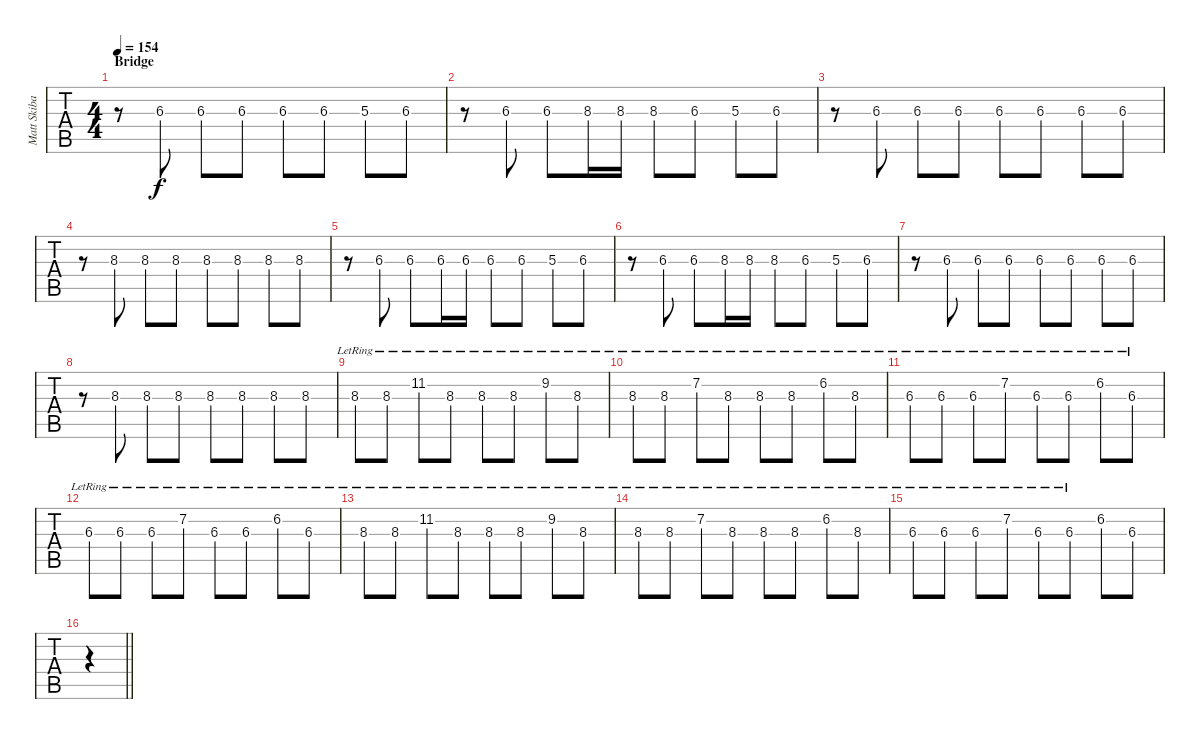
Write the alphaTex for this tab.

\track ("Matt Skiba - Guitar One" "Matt Skiba") {instrument distortionguitar}
\staff {tabs}
\tuning (E4 B3 G3 D3 A2 E2) {hide}
\ts (4 4)
\section ("" "Bridge")
\tempo 154
\clef g2
\ks db
r.8{dy f volume 8} 6.3.8 6.3.8 6.3.8 6.3.8 6.3.8 5.3.8 6.3.8 |
r.8 6.3.8 6.3.8 8.3.16 8.3.16 8.3.8 6.3.8 5.3.8 6.3.8 |
r.8 6.3.8 6.3.8 6.3.8 6.3.8 6.3.8 6.3.8 6.3.8 |
r.8 8.3.8 8.3.8 8.3.8 8.3.8 8.3.8 8.3.8 8.3.8 |
r.8{volume 8} 6.3.8 6.3.8 6.3.16 6.3.16 6.3.8 6.3.8 5.3.8 6.3.8 |
r.8 6.3.8 6.3.8 8.3.16 8.3.16 8.3.8 6.3.8 5.3.8 6.3.8 |
r.8 6.3.8 6.3.8 6.3.8 6.3.8 6.3.8 6.3.8 6.3.8 |
r.8 8.3.8 8.3.8 8.3.8 8.3.8 8.3.8 8.3.8 8.3.8 |
8.3{lr}.8{volume 7} 8.3{lr}.8 11.2{lr}.8 8.3{lr}.8 8.3{lr}.8 8.3{lr}.8 9.2{lr}.8 8.3{lr}.8 |
8.3{lr}.8 8.3{lr}.8 7.2{lr}.8 8.3{lr}.8 8.3{lr}.8 8.3{lr}.8 6.2{lr}.8 8.3{lr}.8 |
6.3{lr}.8 6.3{lr}.8 6.3{lr}.8 7.2{lr}.8 6.3{lr}.8 6.3{lr}.8 6.2{lr}.8 6.3{lr}.8 |
6.3{lr}.8 6.3{lr}.8 6.3{lr}.8 7.2{lr}.8 6.3{lr}.8 6.3{lr}.8 6.2{lr}.8 6.3{lr}.8 |
8.3{lr}.8 8.3{lr}.8 11.2{lr}.8 8.3{lr}.8 8.3{lr}.8 8.3{lr}.8 9.2{lr}.8 8.3{lr}.8 |
8.3{lr}.8 8.3{lr}.8 7.2{lr}.8 8.3{lr}.8 8.3{lr}.8 8.3{lr}.8 6.2{lr}.8 8.3{lr}.8 |
6.3{lr}.8 6.3{lr}.8 6.3{lr}.8 7.2{lr}.8 6.3{lr}.8 6.3{lr}.8 6.2.8 6.3.8 |
\barLineRight lightlight
